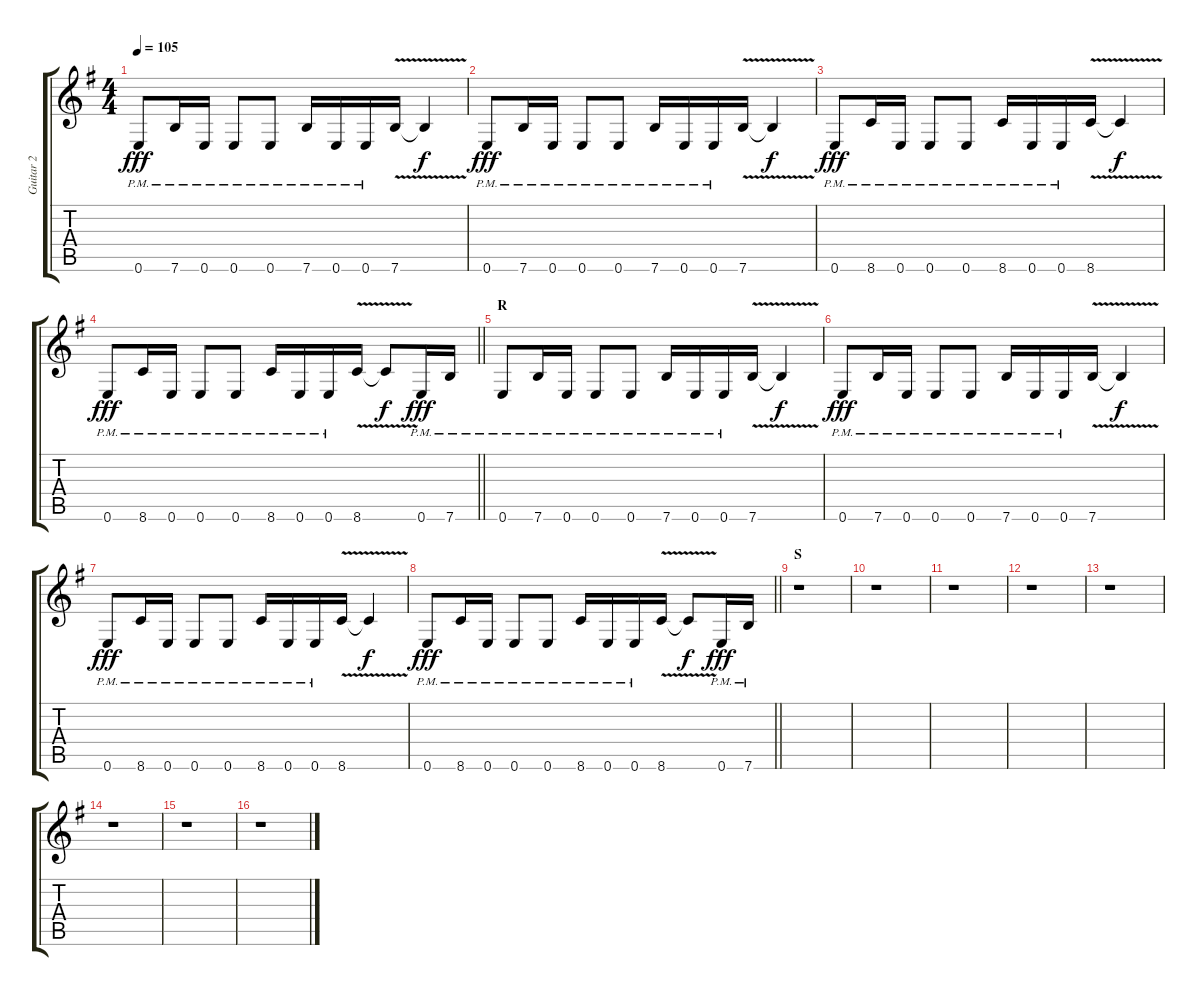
\track ("Guitar 2" "Guitar 2") {instrument distortionguitar}
\staff {score tabs}
\tuning (E4 B3 G3 D3 A2 E2) {hide}
\ts (4 4)
\tempo 105
\clef g2
\ks g
0.6{pm}.8{dy fff} 7.6{pm}.16 0.6{pm}.16 0.6{pm}.8 0.6{pm}.8 7.6{pm}.16 0.6{pm}.16 0.6{pm}.16 7.6{v}.16 7.6{t}.4{dy f} |
0.6{pm}.8{dy fff} 7.6{pm}.16 0.6{pm}.16 0.6{pm}.8 0.6{pm}.8 7.6{pm}.16 0.6{pm}.16 0.6{pm}.16 7.6{v}.16 7.6{t}.4{dy f} |
0.6{pm}.8{dy fff} 8.6{pm}.16 0.6{pm}.16 0.6{pm}.8 0.6{pm}.8 8.6{pm}.16 0.6{pm}.16 0.6{pm}.16 8.6{v}.16 8.6{t}.4{dy f} |
\barLineRight lightlight
0.6{pm}.8{dy fff} 8.6{pm}.16 0.6{pm}.16 0.6{pm}.8 0.6{pm}.8 8.6{pm}.16 0.6{pm}.16 0.6{pm}.16 8.6{v}.16 8.6{t}.8{dy f} 0.6{pm}.16{dy fff} 7.6{pm}.16 |
\section ("" "R")
0.6{pm}.8 7.6{pm}.16 0.6{pm}.16 0.6{pm}.8 0.6{pm}.8 7.6{pm}.16 0.6{pm}.16 0.6{pm}.16 7.6{v}.16 7.6{t}.4{dy f} |
0.6{pm}.8{dy fff} 7.6{pm}.16 0.6{pm}.16 0.6{pm}.8 0.6{pm}.8 7.6{pm}.16 0.6{pm}.16 0.6{pm}.16 7.6{v}.16 7.6{t}.4{dy f} |
0.6{pm}.8{dy fff} 8.6{pm}.16 0.6{pm}.16 0.6{pm}.8 0.6{pm}.8 8.6{pm}.16 0.6{pm}.16 0.6{pm}.16 8.6{v}.16 8.6{t}.4{dy f} |
\barLineRight lightlight
0.6{pm}.8{dy fff} 8.6{pm}.16 0.6{pm}.16 0.6{pm}.8 0.6{pm}.8 8.6{pm}.16 0.6{pm}.16 0.6{pm}.16 8.6{v}.16 8.6{t}.8{dy f} 0.6{pm}.16{dy fff} 7.6{pm}.16 |
\section ("" "S")
r.1 |
r.1 |
r.1 |
r.1 |
r.1 |
r.1 |
r.1 |
r.1
